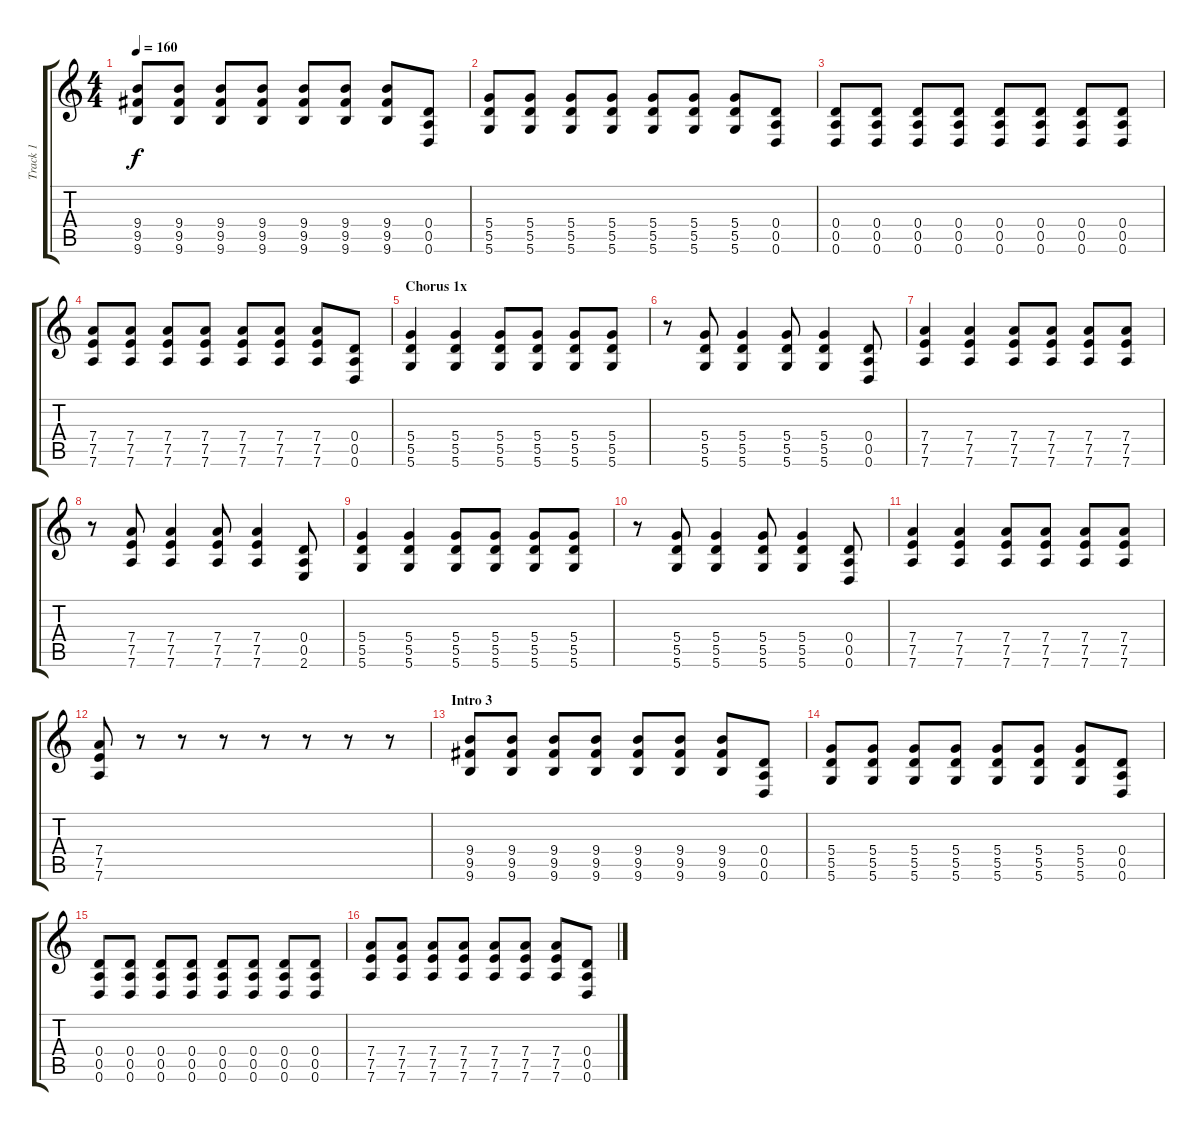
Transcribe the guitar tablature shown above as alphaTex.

\track ("Track 1" "Track 1") {instrument distortionguitar}
\staff {score tabs}
\tuning (E4 B3 G3 D3 A2 D2) {hide}
\ts (4 4)
\tempo 160
\clef g2
\ks c
(9.4 9.5 9.6).8{dy f} (9.4 9.5 9.6).8 (9.4 9.5 9.6).8 (9.4 9.5 9.6).8 (9.4 9.5 9.6).8 (9.4 9.5 9.6).8 (9.4 9.5 9.6).8 (0.4 0.5 0.6).8 |
(5.4 5.5 5.6).8 (5.4 5.5 5.6).8 (5.4 5.5 5.6).8 (5.4 5.5 5.6).8 (5.4 5.5 5.6).8 (5.4 5.5 5.6).8 (5.4 5.5 5.6).8 (0.4 0.5 0.6).8 |
(0.4 0.5 0.6).8 (0.4 0.5 0.6).8 (0.4 0.5 0.6).8 (0.4 0.5 0.6).8 (0.4 0.5 0.6).8 (0.4 0.5 0.6).8 (0.4 0.5 0.6).8 (0.4 0.5 0.6).8 |
(7.4 7.5 7.6).8 (7.4 7.5 7.6).8 (7.4 7.5 7.6).8 (7.4 7.5 7.6).8 (7.4 7.5 7.6).8 (7.4 7.5 7.6).8 (7.4 7.5 7.6).8 (0.4 0.5 0.6).8 |
\section ("" "Chorus 1x")
(5.4 5.5 5.6).4 (5.4 5.5 5.6).4 (5.4 5.5 5.6).8 (5.4 5.5 5.6).8 (5.4 5.5 5.6).8 (5.4 5.5 5.6).8 |
r.8 (5.4 5.5 5.6).8 (5.4 5.5 5.6).4 (5.4 5.5 5.6).8 (5.4 5.5 5.6).4 (0.4 0.5 0.6).8 |
(7.4 7.5 7.6).4 (7.4 7.5 7.6).4 (7.4 7.5 7.6).8 (7.4 7.5 7.6).8 (7.4 7.5 7.6).8 (7.4 7.5 7.6).8 |
r.8 (7.4 7.5 7.6).8 (7.4 7.5 7.6).4 (7.4 7.5 7.6).8 (7.4 7.5 7.6).4 (0.4 0.5 2.6).8 |
(5.4 5.5 5.6).4 (5.4 5.5 5.6).4 (5.4 5.5 5.6).8 (5.4 5.5 5.6).8 (5.4 5.5 5.6).8 (5.4 5.5 5.6).8 |
r.8 (5.4 5.5 5.6).8 (5.4 5.5 5.6).4 (5.4 5.5 5.6).8 (5.4 5.5 5.6).4 (0.4 0.5 0.6).8 |
(7.4 7.5 7.6).4 (7.4 7.5 7.6).4 (7.4 7.5 7.6).8 (7.4 7.5 7.6).8 (7.4 7.5 7.6).8 (7.4 7.5 7.6).8 |
(7.4 7.5 7.6).8 r.8 r.8 r.8 r.8 r.8 r.8 r.8 |
\section ("" "Intro 3")
(9.4 9.5 9.6).8 (9.4 9.5 9.6).8 (9.4 9.5 9.6).8 (9.4 9.5 9.6).8 (9.4 9.5 9.6).8 (9.4 9.5 9.6).8 (9.4 9.5 9.6).8 (0.4 0.5 0.6).8 |
(5.4 5.5 5.6).8 (5.4 5.5 5.6).8 (5.4 5.5 5.6).8 (5.4 5.5 5.6).8 (5.4 5.5 5.6).8 (5.4 5.5 5.6).8 (5.4 5.5 5.6).8 (0.4 0.5 0.6).8 |
(0.4 0.5 0.6).8 (0.4 0.5 0.6).8 (0.4 0.5 0.6).8 (0.4 0.5 0.6).8 (0.4 0.5 0.6).8 (0.4 0.5 0.6).8 (0.4 0.5 0.6).8 (0.4 0.5 0.6).8 |
(7.4 7.5 7.6).8 (7.4 7.5 7.6).8 (7.4 7.5 7.6).8 (7.4 7.5 7.6).8 (7.4 7.5 7.6).8 (7.4 7.5 7.6).8 (7.4 7.5 7.6).8 (0.4 0.5 0.6).8
